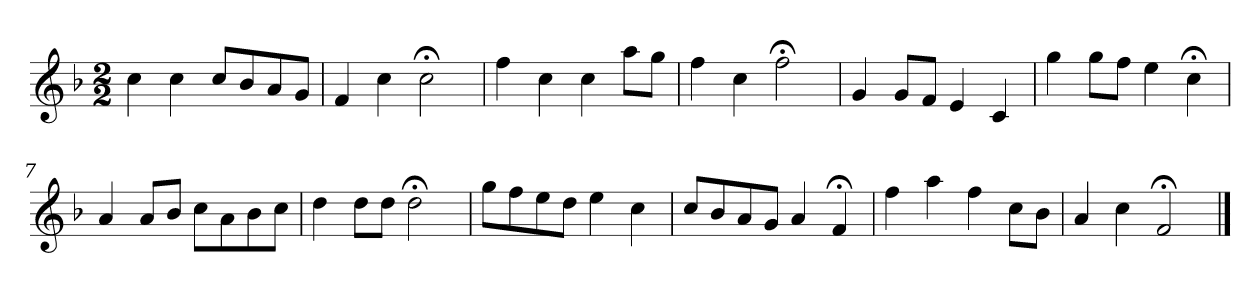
**kern
*part1
*staff1
*k[b-]
*F:
*M2/2
*MM120
=1
4cc
4cc
8ccL
8b-
8a
8gJ
=2
4f
4cc
2cc;<
=3
4ff
4cc
4cc
8aaL
8ggJ
=4
4ff
4cc
2ff;<
=5
4g
8gL
8fJ
4e
4c
=6
4gg
8ggL
8ffJ
4ee
4cc;<
=7
4a
8aL
8b-J
8ccL
8a
8b-
8ccJ
=8
4dd
8ddL
8ddJ
2dd;<
=9
8ggL
8ff
8ee
8ddJ
4ee
4cc
=10
8ccL
8b-
8a
8gJ
4a
4f;<
=11
4ff
4aa
4ff
8ccL
8b-J
=12
4a
4cc
2f;<
==
*-
